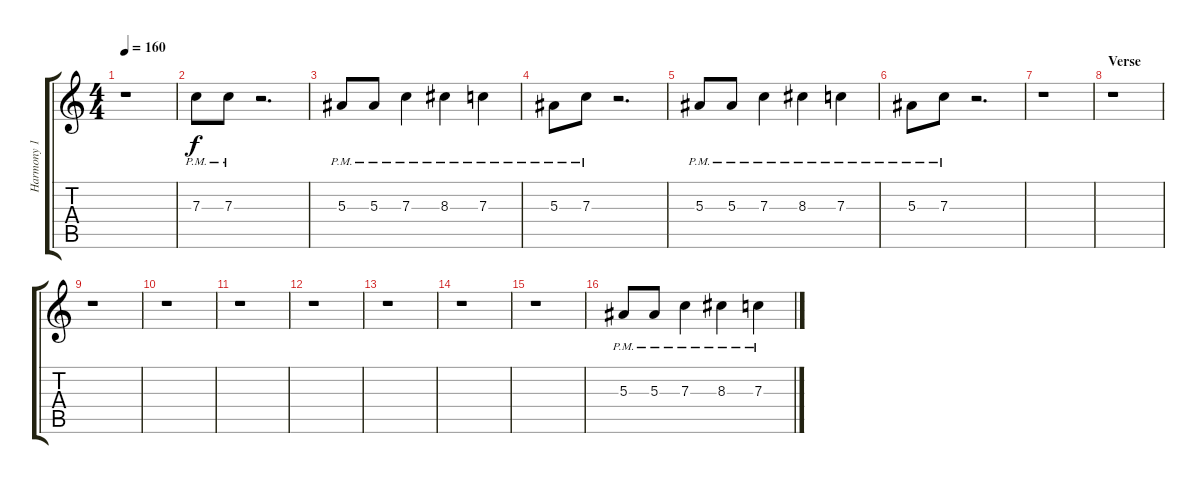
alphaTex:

\track ("Harmony 1" "Harmony 1") {instrument overdrivenguitar}
\staff {score tabs}
\tuning (D4 A3 F3 C3 G2 C2) {hide}
\ts (4 4)
\tempo 160
\clef g2
\ks aminor
r.1{dy f} |
7.3{pm}.8 7.3{pm}.8 r.2{d} |
5.3{pm}.8 5.3{pm}.8 7.3{pm}.4 8.3{pm}.4 7.3{pm}.4 |
5.3{pm}.8 7.3{pm}.8 r.2{d} |
5.3{pm}.8 5.3{pm}.8 7.3{pm}.4 8.3{pm}.4 7.3{pm}.4 |
5.3{pm}.8 7.3{pm}.8 r.2{d} |
r.1 |
\section ("" "Verse")
r.1 |
r.1 |
r.1 |
r.1 |
r.1 |
r.1 |
r.1 |
r.1 |
5.3{pm}.8 5.3{pm}.8 7.3{pm}.4 8.3{pm}.4 7.3{pm}.4
